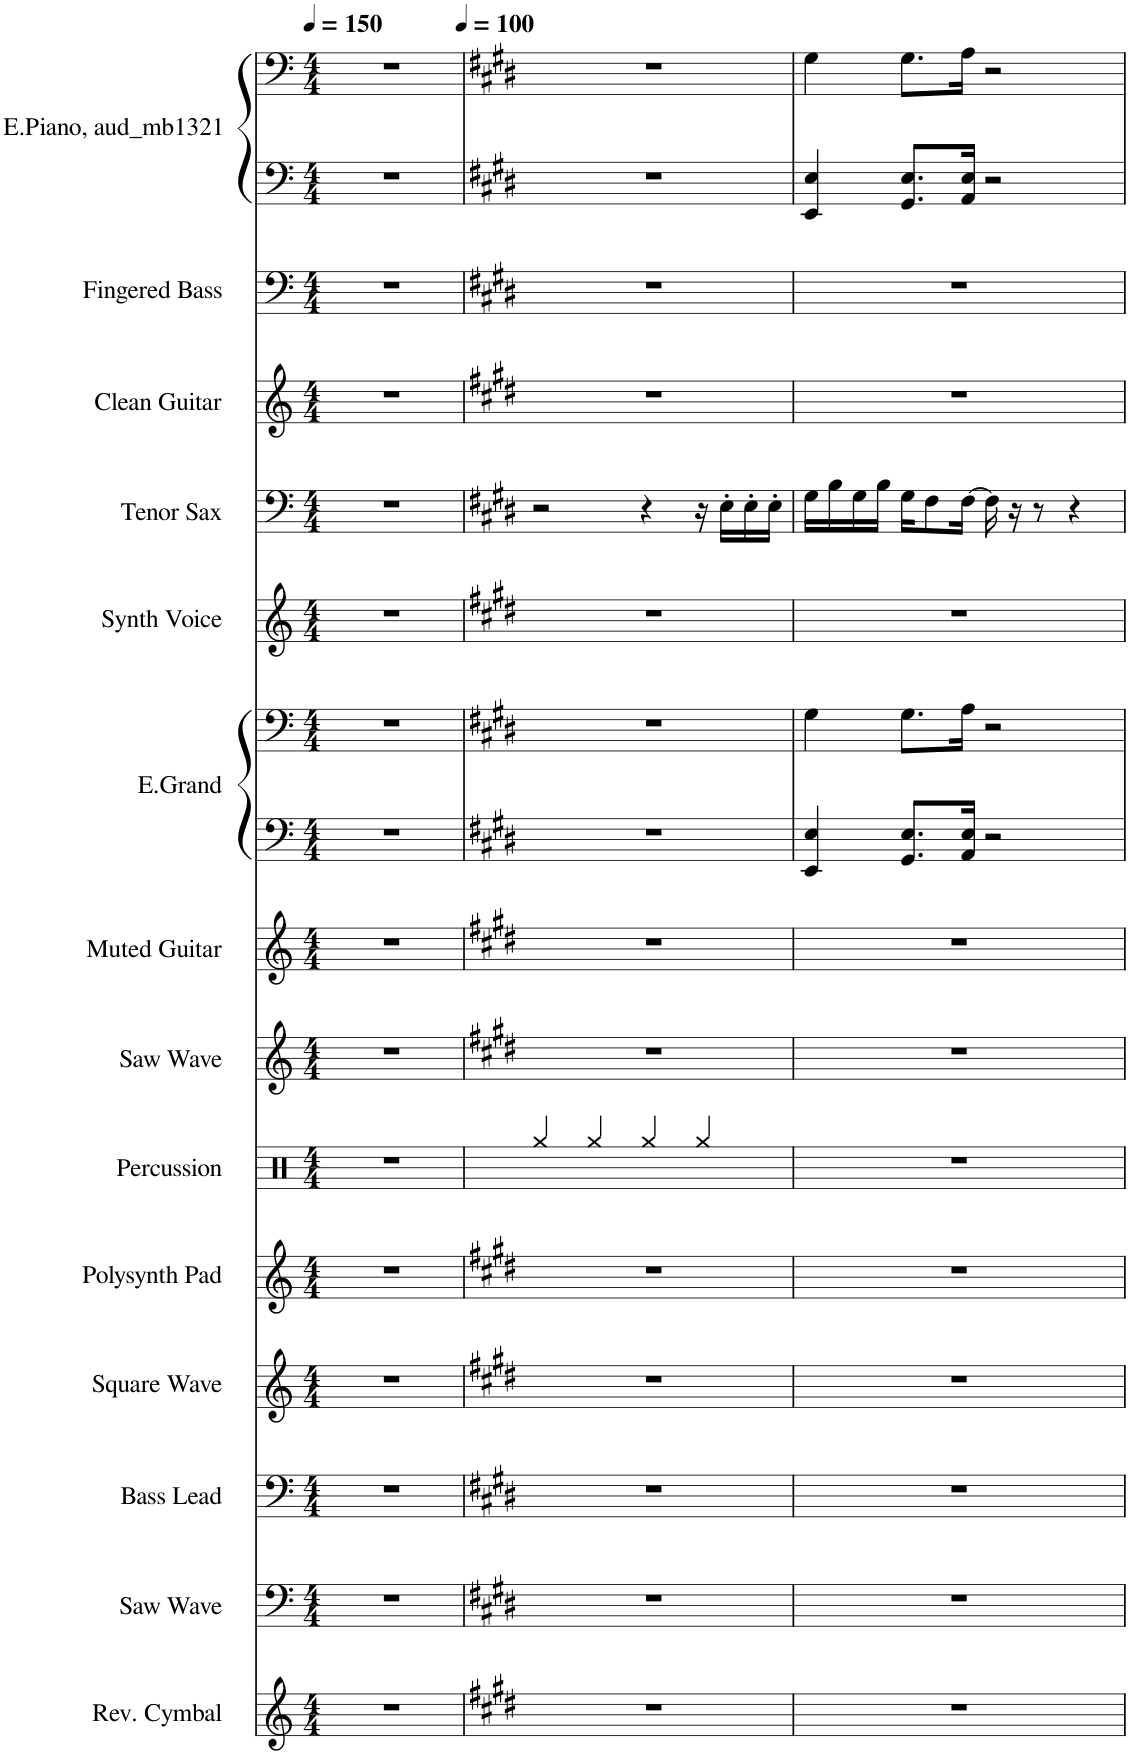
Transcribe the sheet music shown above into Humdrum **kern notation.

**kern	**kern	**kern	**kern	**kern	**kern	**kern	**kern	**kern	**kern	**kern	**kern	**kern	**kern	**kern	**kern
*part14	*part13	*part12	*part11	*part10	*part9	*part8	*part7	*part6	*part6	*part5	*part4	*part3	*part2	*part1	*part1
*staff16	*staff15	*staff14	*staff13	*staff12	*staff11	*staff10	*staff9	*staff8	*staff7	*staff6	*staff5	*staff4	*staff3	*staff2	*staff1
*I"Rev. Cymbal	*I"Saw Wave	*I"Bass Lead	*I"Square Wave	*I"Polysynth Pad	*I"Percussion	*I"Saw Wave	*I"Muted Guitar	*I"E.Grand	*	*I"Synth Voice	*I"Tenor Sax	*I"Clean Guitar	*I"Fingered Bass	*I"E.Piano, aud_mb1321	*
*	*	*	*	*	*	*	*	*	*	*I'V	*I'T Sax	*	*	*I'E.Pno	*
*clefG2	*clefF4	*clefF4	*clefG2	*clefG2	*clefX	*clefG2	*clefG2	*clefF4	*clefF4	*clefG2	*clefF4	*clefG2	*clefF4	*clefF4	*clefF4
*	*	*	*	*	*	*	*	*	*	*	*Trd8c14	*	*	*	*
*k[]	*k[]	*k[]	*k[]	*k[]	*k[]	*k[]	*k[]	*k[]	*k[]	*k[]	*k[]	*k[]	*k[]	*k[]	*k[]
*M4/4	*M4/4	*M4/4	*M4/4	*M4/4	*M4/4	*M4/4	*M4/4	*M4/4	*M4/4	*M4/4	*M4/4	*M4/4	*M4/4	*M4/4	*M4/4
*MM150	*MM150	*MM150	*MM150	*MM150	*MM150	*MM150	*MM150	*MM150	*MM150	*MM150	*MM150	*MM150	*MM150	*MM150	*MM150
=1	=1	=1	=1	=1	=1	=1	=1	=1	=1	=1	=1	=1	=1	=1	=1
*	*	*	*	*	*	*	*	*	*	*	*	*	*	*	*^
1r	1r	1r	1r	1r	1r	1r	1r	1r	1r	1r	1r	1r	1r	1r	1r	2...ryy
*	*	*	*	*	*	*	*	*	*	*	*	*	*	*	*MM100	*
.	.	.	.	.	.	.	.	.	.	.	.	.	.	.	.	16ryy
*	*	*	*	*	*	*	*	*	*	*	*	*	*	*	*v	*v
=2	=2	=2	=2	=2	=2	=2	=2	=2	=2	=2	=2	=2	=2	=2	=2
*k[f#c#g#d#]	*k[f#c#g#d#]	*k[f#c#g#d#]	*k[f#c#g#d#]	*k[f#c#g#d#]	*	*k[f#c#g#d#]	*k[f#c#g#d#]	*k[f#c#g#d#]	*k[f#c#g#d#]	*k[f#c#g#d#]	*k[f#c#g#d#]	*k[f#c#g#d#]	*k[f#c#g#d#]	*k[f#c#g#d#]	*k[f#c#g#d#]
1r	1r	1r	1r	1r	4Rgg/	1r	1r	1r	1r	1r	2r	1r	1r	1r	1r
.	.	.	.	.	4Rgg/	.	.	.	.	.	.	.	.	.	.
.	.	.	.	.	4Rgg/	.	.	.	.	.	4r	.	.	.	.
.	.	.	.	.	4Rgg/	.	.	.	.	.	16r	.	.	.	.
.	.	.	.	.	.	.	.	.	.	.	16E'\LL	.	.	.	.
.	.	.	.	.	.	.	.	.	.	.	16E'\	.	.	.	.
.	.	.	.	.	.	.	.	.	.	.	16E'\JJ	.	.	.	.
=3	=3	=3	=3	=3	=3	=3	=3	=3	=3	=3	=3	=3	=3	=3	=3
1r	1r	1r	1r	1r	1r	1r	1r	4EE/ 4E/	4G#\	1r	16G#\LL	1r	1r	4EE/ 4E/	4G#\
.	.	.	.	.	.	.	.	.	.	.	16B\	.	.	.	.
.	.	.	.	.	.	.	.	.	.	.	16G#\	.	.	.	.
.	.	.	.	.	.	.	.	.	.	.	16B\JJ	.	.	.	.
.	.	.	.	.	.	.	.	8.GG#/ 8.E/L	8.G#\L	.	16G#\KL	.	.	8.GG#/ 8.E/L	8.G#\L
.	.	.	.	.	.	.	.	.	.	.	8F#\	.	.	.	.
.	.	.	.	.	.	.	.	16AA/ 16E/Jk	16A\Jk	.	[16F#\Jk	.	.	16AA/ 16E/Jk	16A\Jk
.	.	.	.	.	.	.	.	2r	2r	.	16F#\]	.	.	2r	2r
.	.	.	.	.	.	.	.	.	.	.	16r	.	.	.	.
.	.	.	.	.	.	.	.	.	.	.	8r	.	.	.	.
.	.	.	.	.	.	.	.	.	.	.	4r	.	.	.	.
=	=	=	=	=	=	=	=	=	=	=	=	=	=	=	=
*-	*-	*-	*-	*-	*-	*-	*-	*-	*-	*-	*-	*-	*-	*-	*-
